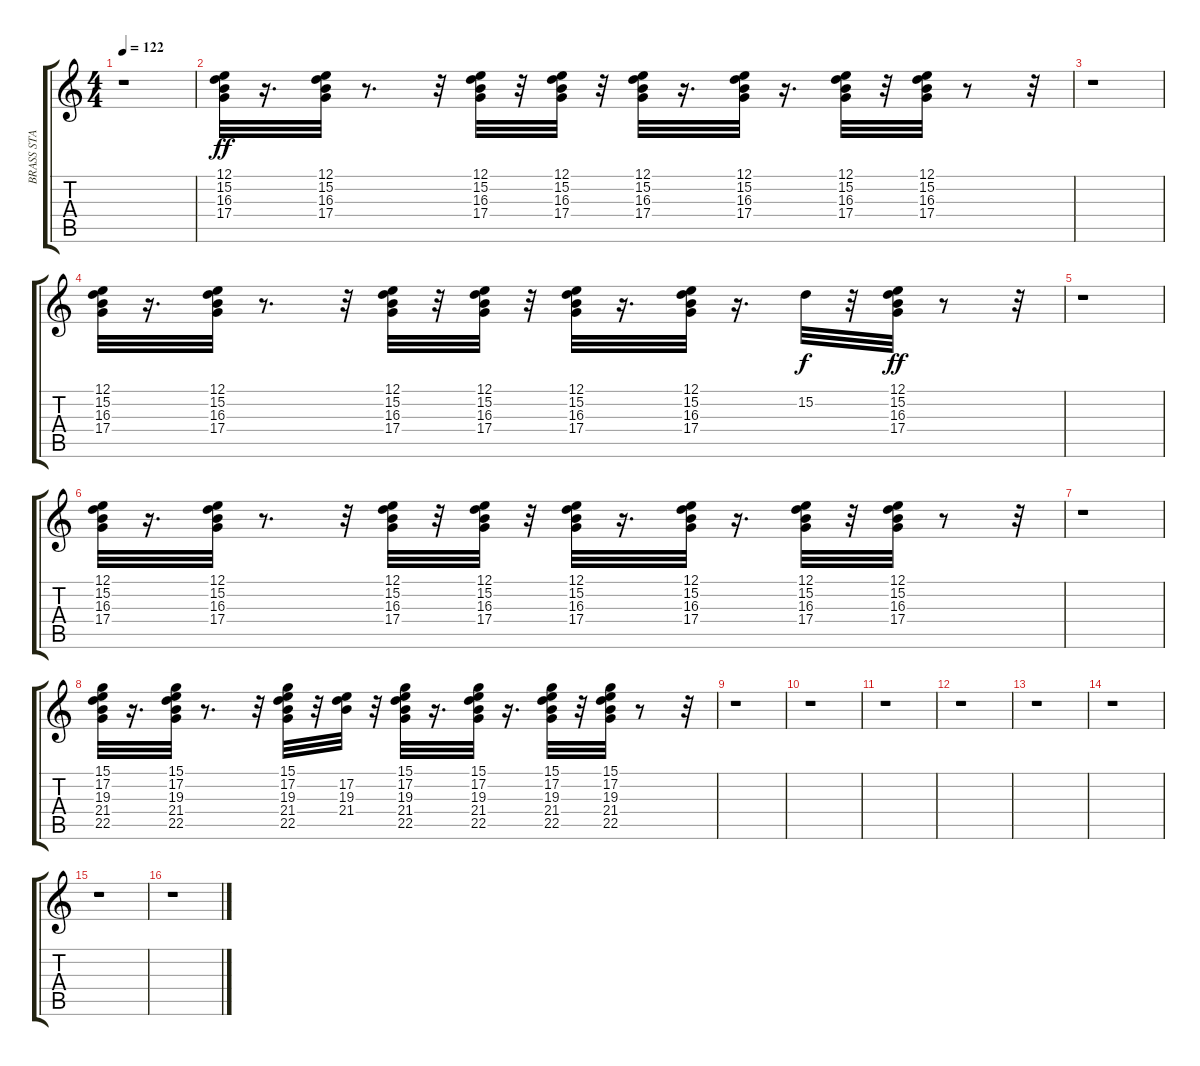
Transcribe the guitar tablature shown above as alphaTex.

\track ("BRASS STA" "BRASS STA") {instrument brasssection}
\staff {score tabs}
\tuning (E4 B3 G3 D3 A2 E2) {hide}
\ts (4 4)
\tempo 122
\clef g2
\ks c
r.1{dy f} |
(12.1 15.2 16.3 17.4).32{dy ff} r.16{d} (12.1 15.2 16.3 17.4).32 r.8{d} r.32 (12.1 15.2 16.3 17.4).32 r.32 (12.1 15.2 16.3 17.4).32 r.32 (12.1 15.2 16.3 17.4).32 r.16{d} (12.1 15.2 16.3 17.4).32 r.16{d} (12.1 15.2 16.3 17.4).32 r.32 (12.1 15.2 16.3 17.4).32 r.8 r.32 |
r.1 |
(12.1 15.2 16.3 17.4).32 r.16{d} (12.1 15.2 16.3 17.4).32 r.8{d} r.32 (12.1 15.2 16.3 17.4).32 r.32 (12.1 15.2 16.3 17.4).32 r.32 (12.1 15.2 16.3 17.4).32 r.16{d} (12.1 15.2 16.3 17.4).32 r.16{d} 15.2.32{dy f} r.32 (12.1 15.2 16.3 17.4).32{dy ff} r.8 r.32 |
r.1 |
(12.1 15.2 16.3 17.4).32 r.16{d} (12.1 15.2 16.3 17.4).32 r.8{d} r.32 (12.1 15.2 16.3 17.4).32 r.32 (12.1 15.2 16.3 17.4).32 r.32 (12.1 15.2 16.3 17.4).32 r.16{d} (12.1 15.2 16.3 17.4).32 r.16{d} (12.1 15.2 16.3 17.4).32 r.32 (12.1 15.2 16.3 17.4).32 r.8 r.32 |
r.1 |
(15.1 17.2 19.3 21.4 22.5).32 r.16{d} (15.1 17.2 19.3 21.4 22.5).32 r.8{d} r.32 (15.1 17.2 19.3 21.4 22.5).32 r.32 (17.2 19.3 21.4).32 r.32 (15.1 17.2 19.3 21.4 22.5).32 r.16{d} (15.1 17.2 19.3 21.4 22.5).32 r.16{d} (15.1 17.2 19.3 21.4 22.5).32 r.32 (15.1 17.2 19.3 21.4 22.5).32 r.8 r.32 |
r.1 |
r.1 |
r.1 |
r.1 |
r.1 |
r.1 |
r.1 |
r.1
